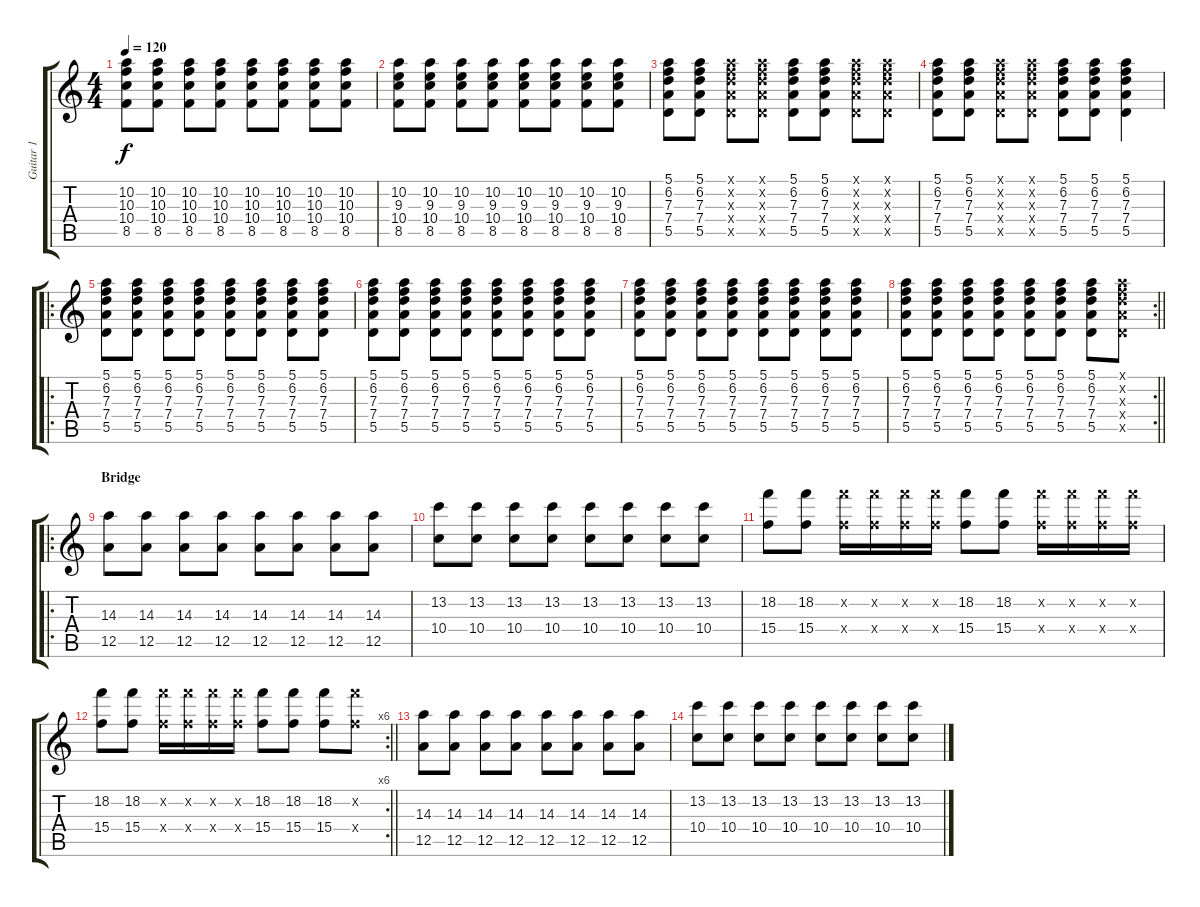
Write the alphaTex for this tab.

\track ("Guitar 1" "Guitar 1") {instrument overdrivenguitar}
\staff {score tabs}
\tuning (E4 B3 G3 D3 A2 E2) {hide}
\ts (4 4)
\tempo 120
\clef g2
\ks c
(10.2 10.3 10.4 8.5).8{dy f} (10.2 10.3 10.4 8.5).8 (10.2 10.3 10.4 8.5).8 (10.2 10.3 10.4 8.5).8 (10.2 10.3 10.4 8.5).8 (10.2 10.3 10.4 8.5).8 (10.2 10.3 10.4 8.5).8 (10.2 10.3 10.4 8.5).8 |
(10.2 9.3 10.4 8.5).8 (10.2 9.3 10.4 8.5).8 (10.2 9.3 10.4 8.5).8 (10.2 9.3 10.4 8.5).8 (10.2 9.3 10.4 8.5).8 (10.2 9.3 10.4 8.5).8 (10.2 9.3 10.4 8.5).8 (10.2 9.3 10.4 8.5).8 |
(5.1 6.2 7.3 7.4 5.5).8 (5.1 6.2 7.3 7.4 5.5).8 (5.1{x} 6.2{x} 7.3{x} 7.4{x} 5.5{x}).8 (5.1{x} 6.2{x} 7.3{x} 7.4{x} 5.5{x}).8 (5.1 6.2 7.3 7.4 5.5).8 (5.1 6.2 7.3 7.4 5.5).8 (5.1{x} 6.2{x} 7.3{x} 7.4{x} 5.5{x}).8 (5.1{x} 6.2{x} 7.3{x} 7.4{x} 5.5{x}).8 |
(5.1 6.2 7.3 7.4 5.5).8 (5.1 6.2 7.3 7.4 5.5).8 (5.1{x} 6.2{x} 7.3{x} 7.4{x} 5.5{x}).8 (5.1{x} 6.2{x} 7.3{x} 7.4{x} 5.5{x}).8 (5.1 6.2 7.3 7.4 5.5).8 (5.1 6.2 7.3 7.4 5.5).8 (5.1 6.2 7.3 7.4 5.5).4 |
\ro
(5.1 6.2 7.3 7.4 5.5).8 (5.1 6.2 7.3 7.4 5.5).8 (5.1 6.2 7.3 7.4 5.5).8 (5.1 6.2 7.3 7.4 5.5).8 (5.1 6.2 7.3 7.4 5.5).8 (5.1 6.2 7.3 7.4 5.5).8 (5.1 6.2 7.3 7.4 5.5).8 (5.1 6.2 7.3 7.4 5.5).8 |
(5.1 6.2 7.3 7.4 5.5).8 (5.1 6.2 7.3 7.4 5.5).8 (5.1 6.2 7.3 7.4 5.5).8 (5.1 6.2 7.3 7.4 5.5).8 (5.1 6.2 7.3 7.4 5.5).8 (5.1 6.2 7.3 7.4 5.5).8 (5.1 6.2 7.3 7.4 5.5).8 (5.1 6.2 7.3 7.4 5.5).8 |
(5.1 6.2 7.3 7.4 5.5).8 (5.1 6.2 7.3 7.4 5.5).8 (5.1 6.2 7.3 7.4 5.5).8 (5.1 6.2 7.3 7.4 5.5).8 (5.1 6.2 7.3 7.4 5.5).8 (5.1 6.2 7.3 7.4 5.5).8 (5.1 6.2 7.3 7.4 5.5).8 (5.1 6.2 7.3 7.4 5.5).8 |
\rc 2
\barLineRight lightlight
(5.1 6.2 7.3 7.4 5.5).8 (5.1 6.2 7.3 7.4 5.5).8 (5.1 6.2 7.3 7.4 5.5).8 (5.1 6.2 7.3 7.4 5.5).8 (5.1 6.2 7.3 7.4 5.5).8 (5.1 6.2 7.3 7.4 5.5).8 (5.1 6.2 7.3 7.4 5.5).8 (5.1{x} 6.2{x} 7.3{x} 7.4{x} 5.5{x}).8 |
\ro
\section ("" "Bridge")
(14.3 12.5).8 (14.3 12.5).8 (14.3 12.5).8 (14.3 12.5).8 (14.3 12.5).8 (14.3 12.5).8 (14.3 12.5).8 (14.3 12.5).8 |
(13.2 10.4).8 (13.2 10.4).8 (13.2 10.4).8 (13.2 10.4).8 (13.2 10.4).8 (13.2 10.4).8 (13.2 10.4).8 (13.2 10.4).8 |
(18.2 15.4).8 (18.2 15.4).8 (18.2{x} 15.4{x}).16 (18.2{x} 15.4{x}).16 (18.2{x} 15.4{x}).16 (18.2{x} 15.4{x}).16 (18.2 15.4).8 (18.2 15.4).8 (18.2{x} 15.4{x}).16 (18.2{x} 15.4{x}).16 (18.2{x} 15.4{x}).16 (18.2{x} 15.4{x}).16 |
\rc 6
\barLineRight lightlight
(18.2 15.4).8 (18.2 15.4).8 (18.2{x} 15.4{x}).16 (18.2{x} 15.4{x}).16 (18.2{x} 15.4{x}).16 (18.2{x} 15.4{x}).16 (18.2 15.4).8 (18.2 15.4).8 (18.2 15.4).8 (18.2{x} 15.4{x}).8 |
(14.3 12.5).8 (14.3 12.5).8 (14.3 12.5).8 (14.3 12.5).8 (14.3 12.5).8 (14.3 12.5).8 (14.3 12.5).8 (14.3 12.5).8 |
(13.2 10.4).8 (13.2 10.4).8 (13.2 10.4).8 (13.2 10.4).8 (13.2 10.4).8 (13.2 10.4).8 (13.2 10.4).8 (13.2 10.4).8
